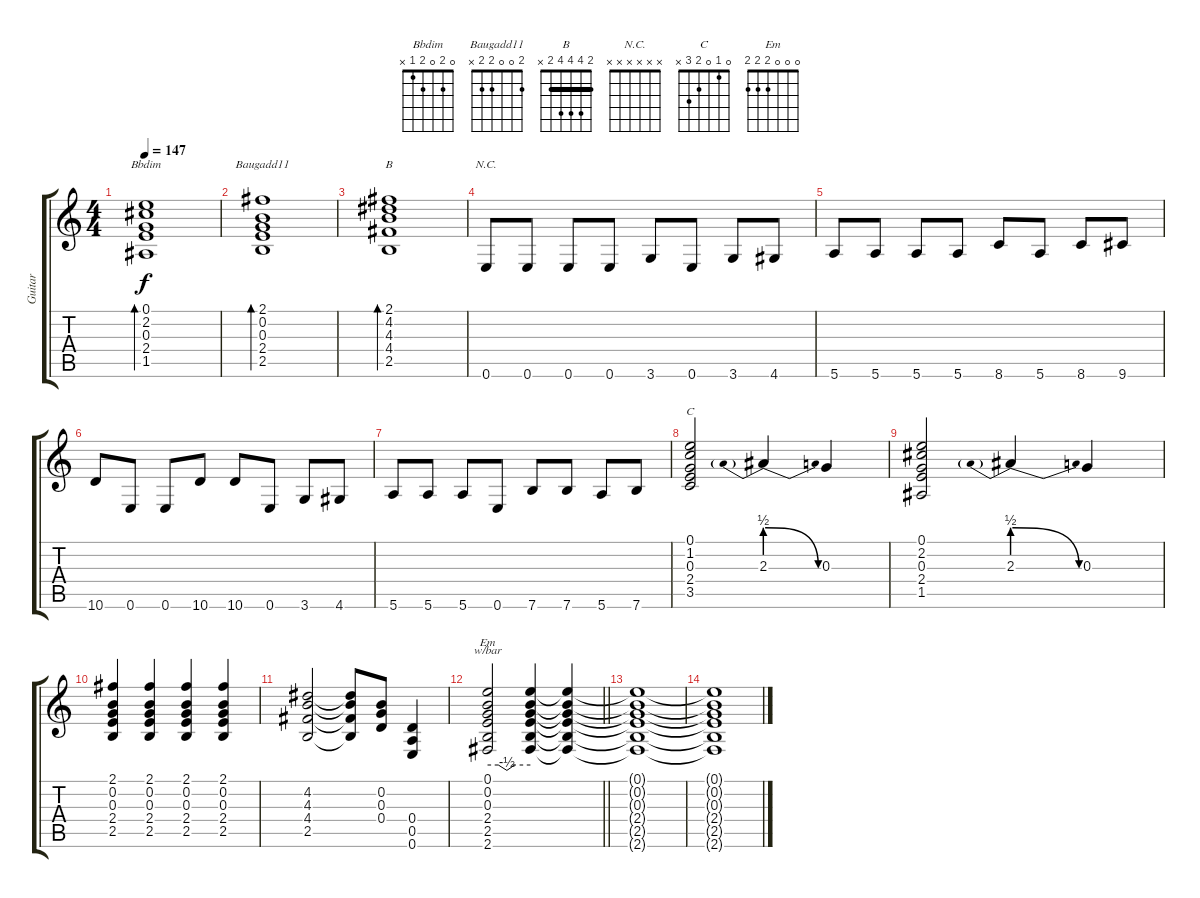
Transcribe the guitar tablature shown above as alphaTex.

\track ("Guitar" "Guitar") {instrument distortionguitar}
\staff {score tabs}
\tuning (E4 B3 G3 D3 A2 E2) {hide}
\chord ("Bbdim" 0 2 0 2 1 x)
\chord ("Baugadd11" 2 0 0 2 2 x)
\chord ("B" 2 4 4 4 2 x) {barre 2}
\chord ("N.C." x x x x x x)
\chord ("C" 0 1 0 2 3 x)
\chord ("Em" 0 0 0 2 2 2)
\ts (4 4)
\tempo 147
\clef g2
\ks c
(0.1 2.2 0.3 2.4 1.5).1{bd 60 ch "Bbdim" dy f} |
(2.1 0.2 0.3 2.4 2.5).1{bd 60 ch "Baugadd11"} |
(2.1 4.2 4.3 4.4 2.5).1{bd 60 ch "B"} |
0.6.8{ch "N.C."} 0.6.8 0.6.8 0.6.8 3.6.8 0.6.8 3.6.8 4.6.8 |
5.6.8 5.6.8 5.6.8 5.6.8 8.6.8 5.6.8 8.6.8 9.6.8 |
10.6.8 0.6.8 0.6.8 10.6.8 10.6.8 0.6.8 3.6.8 4.6.8 |
5.6.8 5.6.8 5.6.8 0.6.8 7.6.8 7.6.8 5.6.8 7.6.8 |
(0.1 1.2 0.3 2.4 3.5).2{ch "C"} 2.3{be (prebendrelease 0 2 60 0)}.4 0.3.4 |
(0.1 2.2 0.3 2.4 1.5).2 2.3{be (prebendrelease 0 2 60 0)}.4 0.3.4 |
(2.1 0.2 0.3 2.4 2.5).4 (2.1 0.2 0.3 2.4 2.5).4 (2.1 0.2 0.3 2.4 2.5).4 (2.1 0.2 0.3 2.4 2.5).4 |
(4.2 4.3 4.4 2.5).2 (4.2{t} 4.3{t} 4.4{t} 2.5{t}).8 (0.2 0.3 0.4).8 (0.4 0.5 0.6).4 |
\barLineRight lightlight
(0.1 0.2 0.3 2.4 2.5 2.6).2{tbe (custom default 0 0 15 0 27 -2 38 0 60 0) ch "Em"} (0.1{t} 0.2{t} 0.3{t} 2.4{t} 2.5{t} 2.6{t}).4 (0.1{t} 0.2{t} 0.3{t} 2.4{t} 2.5{t} 2.6{t}).4 |
(0.1{t} 0.2{t} 0.3{t} 2.4{t} 2.5{t} 2.6{t}).1 |
(0.1{t} 0.2{t} 0.3{t} 2.4{t} 2.5{t} 2.6{t}).1
